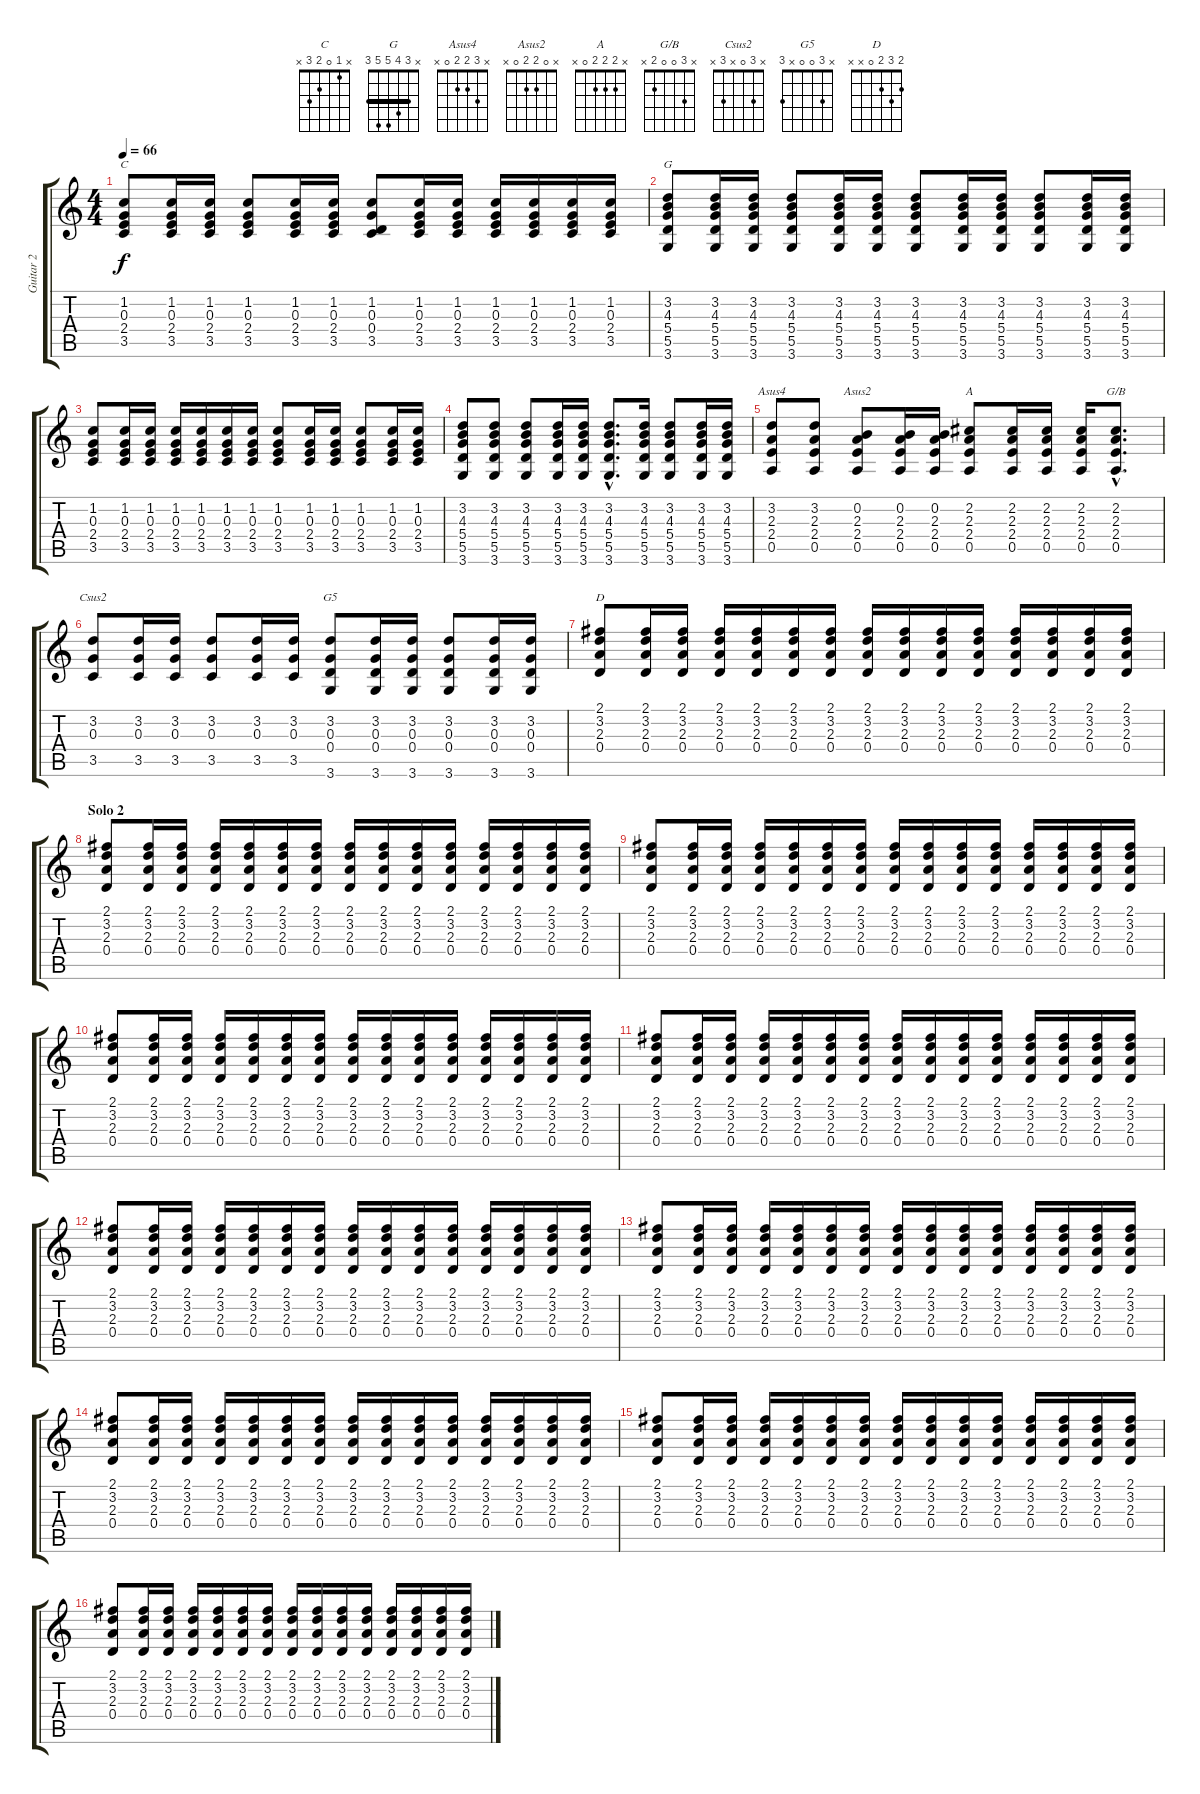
\track ("Guitar 2" "Guitar 2") {instrument electricguitarclean}
\staff {score tabs}
\tuning (E4 B3 G3 D3 A2 E2) {hide}
\chord ("C" x 1 0 2 3 x)
\chord ("G" x 3 4 5 5 3) {barre 3}
\chord ("Asus4" x 3 2 2 0 x)
\chord ("Asus2" x 0 2 2 0 x)
\chord ("A" x 2 2 2 0 x)
\chord ("G/B" x 3 0 0 2 x)
\chord ("Csus2" x 3 0 x 3 x)
\chord ("G5" x 3 0 0 x 3)
\chord ("D" 2 3 2 0 x x)
\ts (4 4)
\tempo 66
\clef g2
\ks c
(1.2 0.3 2.4 3.5).8{ch "C" dy f} (1.2 0.3 2.4 3.5).16 (1.2 0.3 2.4 3.5).16 (1.2 0.3 2.4 3.5).8 (1.2 0.3 2.4 3.5).16 (1.2 0.3 2.4 3.5).16 (1.2 0.3 0.4 3.5).8 (1.2 0.3 2.4 3.5).16 (1.2 0.3 2.4 3.5).16 (1.2 0.3 2.4 3.5).16 (1.2 0.3 2.4 3.5).16 (1.2 0.3 2.4 3.5).16 (1.2 0.3 2.4 3.5).16 |
(3.2 4.3 5.4 5.5 3.6).8{ch "G"} (3.2 4.3 5.4 5.5 3.6).16 (3.2 4.3 5.4 5.5 3.6).16 (3.2 4.3 5.4 5.5 3.6).8 (3.2 4.3 5.4 5.5 3.6).16 (3.2 4.3 5.4 5.5 3.6).16 (3.2 4.3 5.4 5.5 3.6).8 (3.2 4.3 5.4 5.5 3.6).16 (3.2 4.3 5.4 5.5 3.6).16 (3.2 4.3 5.4 5.5 3.6).8 (3.2 4.3 5.4 5.5 3.6).16 (3.2 4.3 5.4 5.5 3.6).16 |
(1.2 0.3 2.4 3.5).8 (1.2 0.3 2.4 3.5).16 (1.2 0.3 2.4 3.5).16 (1.2 0.3 2.4 3.5).16 (1.2 0.3 2.4 3.5).16 (1.2 0.3 2.4 3.5).16 (1.2 0.3 2.4 3.5).16 (1.2 0.3 2.4 3.5).8 (1.2 0.3 2.4 3.5).16 (1.2 0.3 2.4 3.5).16 (1.2 0.3 2.4 3.5).8 (1.2 0.3 2.4 3.5).16 (1.2 0.3 2.4 3.5).16 |
(3.2 4.3 5.4 5.5 3.6).8 (3.2 4.3 5.4 5.5 3.6).8 (3.2 4.3 5.4 5.5 3.6).8 (3.2 4.3 5.4 5.5 3.6).16 (3.2 4.3 5.4 5.5 3.6).16 (3.2{hac} 4.3{hac} 5.4{hac} 5.5{hac} 3.6{hac}).8{d} (3.2 4.3 5.4 5.5 3.6).16 (3.2 4.3 5.4 5.5 3.6).8 (3.2 4.3 5.4 5.5 3.6).16 (3.2 4.3 5.4 5.5 3.6).16 |
(3.2 2.3 2.4 0.5).8{ch "Asus4"} (3.2 2.3 2.4 0.5).8 (0.2 2.3 2.4 0.5).8{ch "Asus2"} (0.2 2.3 2.4 0.5).16 (0.2 2.3 2.4 0.5).16 (2.2 2.3 2.4 0.5).8{ch "A"} (2.2 2.3 2.4 0.5).16 (2.2 2.3 2.4 0.5).16 (2.2 2.3 2.4 0.5).16 (2.2{hac} 2.3{hac} 2.4{hac} 0.5{hac}).8{d ch "G/B"} |
(3.2 0.3 3.5).8{ch "Csus2"} (3.2 0.3 3.5).16 (3.2 0.3 3.5).16 (3.2 0.3 3.5).8 (3.2 0.3 3.5).16 (3.2 0.3 3.5).16 (3.2 0.3 0.4 3.6).8{ch "G5"} (3.2 0.3 0.4 3.6).16 (3.2 0.3 0.4 3.6).16 (3.2 0.3 0.4 3.6).8 (3.2 0.3 0.4 3.6).16 (3.2 0.3 0.4 3.6).16 |
(2.1 3.2 2.3 0.4).8{ch "D"} (2.1 3.2 2.3 0.4).16 (2.1 3.2 2.3 0.4).16 (2.1 3.2 2.3 0.4).16 (2.1 3.2 2.3 0.4).16 (2.1 3.2 2.3 0.4).16 (2.1 3.2 2.3 0.4).16 (2.1 3.2 2.3 0.4).16 (2.1 3.2 2.3 0.4).16 (2.1 3.2 2.3 0.4).16 (2.1 3.2 2.3 0.4).16 (2.1 3.2 2.3 0.4).16 (2.1 3.2 2.3 0.4).16 (2.1 3.2 2.3 0.4).16 (2.1 3.2 2.3 0.4).16 |
\section ("" "Solo 2")
(2.1 3.2 2.3 0.4).8{volume 8} (2.1 3.2 2.3 0.4).16 (2.1 3.2 2.3 0.4).16 (2.1 3.2 2.3 0.4).16 (2.1 3.2 2.3 0.4).16 (2.1 3.2 2.3 0.4).16 (2.1 3.2 2.3 0.4).16 (2.1 3.2 2.3 0.4).16 (2.1 3.2 2.3 0.4).16 (2.1 3.2 2.3 0.4).16 (2.1 3.2 2.3 0.4).16 (2.1 3.2 2.3 0.4).16 (2.1 3.2 2.3 0.4).16 (2.1 3.2 2.3 0.4).16 (2.1 3.2 2.3 0.4).16 |
(2.1 3.2 2.3 0.4).8 (2.1 3.2 2.3 0.4).16 (2.1 3.2 2.3 0.4).16 (2.1 3.2 2.3 0.4).16 (2.1 3.2 2.3 0.4).16 (2.1 3.2 2.3 0.4).16 (2.1 3.2 2.3 0.4).16 (2.1 3.2 2.3 0.4).16 (2.1 3.2 2.3 0.4).16 (2.1 3.2 2.3 0.4).16 (2.1 3.2 2.3 0.4).16 (2.1 3.2 2.3 0.4).16 (2.1 3.2 2.3 0.4).16 (2.1 3.2 2.3 0.4).16 (2.1 3.2 2.3 0.4).16 |
(2.1 3.2 2.3 0.4).8 (2.1 3.2 2.3 0.4).16 (2.1 3.2 2.3 0.4).16 (2.1 3.2 2.3 0.4).16 (2.1 3.2 2.3 0.4).16 (2.1 3.2 2.3 0.4).16 (2.1 3.2 2.3 0.4).16 (2.1 3.2 2.3 0.4).16 (2.1 3.2 2.3 0.4).16 (2.1 3.2 2.3 0.4).16 (2.1 3.2 2.3 0.4).16 (2.1 3.2 2.3 0.4).16 (2.1 3.2 2.3 0.4).16 (2.1 3.2 2.3 0.4).16 (2.1 3.2 2.3 0.4).16 |
(2.1 3.2 2.3 0.4).8 (2.1 3.2 2.3 0.4).16 (2.1 3.2 2.3 0.4).16 (2.1 3.2 2.3 0.4).16 (2.1 3.2 2.3 0.4).16 (2.1 3.2 2.3 0.4).16 (2.1 3.2 2.3 0.4).16 (2.1 3.2 2.3 0.4).16 (2.1 3.2 2.3 0.4).16 (2.1 3.2 2.3 0.4).16 (2.1 3.2 2.3 0.4).16 (2.1 3.2 2.3 0.4).16 (2.1 3.2 2.3 0.4).16 (2.1 3.2 2.3 0.4).16 (2.1 3.2 2.3 0.4).16 |
(2.1 3.2 2.3 0.4).8 (2.1 3.2 2.3 0.4).16 (2.1 3.2 2.3 0.4).16 (2.1 3.2 2.3 0.4).16 (2.1 3.2 2.3 0.4).16 (2.1 3.2 2.3 0.4).16 (2.1 3.2 2.3 0.4).16 (2.1 3.2 2.3 0.4).16 (2.1 3.2 2.3 0.4).16 (2.1 3.2 2.3 0.4).16 (2.1 3.2 2.3 0.4).16 (2.1 3.2 2.3 0.4).16 (2.1 3.2 2.3 0.4).16 (2.1 3.2 2.3 0.4).16 (2.1 3.2 2.3 0.4).16 |
(2.1 3.2 2.3 0.4).8 (2.1 3.2 2.3 0.4).16 (2.1 3.2 2.3 0.4).16 (2.1 3.2 2.3 0.4).16 (2.1 3.2 2.3 0.4).16 (2.1 3.2 2.3 0.4).16 (2.1 3.2 2.3 0.4).16 (2.1 3.2 2.3 0.4).16 (2.1 3.2 2.3 0.4).16 (2.1 3.2 2.3 0.4).16 (2.1 3.2 2.3 0.4).16 (2.1 3.2 2.3 0.4).16 (2.1 3.2 2.3 0.4).16 (2.1 3.2 2.3 0.4).16 (2.1 3.2 2.3 0.4).16 |
(2.1 3.2 2.3 0.4).8 (2.1 3.2 2.3 0.4).16 (2.1 3.2 2.3 0.4).16 (2.1 3.2 2.3 0.4).16 (2.1 3.2 2.3 0.4).16 (2.1 3.2 2.3 0.4).16 (2.1 3.2 2.3 0.4).16 (2.1 3.2 2.3 0.4).16 (2.1 3.2 2.3 0.4).16 (2.1 3.2 2.3 0.4).16 (2.1 3.2 2.3 0.4).16 (2.1 3.2 2.3 0.4).16 (2.1 3.2 2.3 0.4).16 (2.1 3.2 2.3 0.4).16 (2.1 3.2 2.3 0.4).16 |
(2.1 3.2 2.3 0.4).8 (2.1 3.2 2.3 0.4).16 (2.1 3.2 2.3 0.4).16 (2.1 3.2 2.3 0.4).16 (2.1 3.2 2.3 0.4).16 (2.1 3.2 2.3 0.4).16 (2.1 3.2 2.3 0.4).16 (2.1 3.2 2.3 0.4).16 (2.1 3.2 2.3 0.4).16 (2.1 3.2 2.3 0.4).16 (2.1 3.2 2.3 0.4).16 (2.1 3.2 2.3 0.4).16 (2.1 3.2 2.3 0.4).16 (2.1 3.2 2.3 0.4).16 (2.1 3.2 2.3 0.4).16 |
(2.1 3.2 2.3 0.4).8 (2.1 3.2 2.3 0.4).16 (2.1 3.2 2.3 0.4).16 (2.1 3.2 2.3 0.4).16 (2.1 3.2 2.3 0.4).16 (2.1 3.2 2.3 0.4).16 (2.1 3.2 2.3 0.4).16 (2.1 3.2 2.3 0.4).16 (2.1 3.2 2.3 0.4).16 (2.1 3.2 2.3 0.4).16 (2.1 3.2 2.3 0.4).16 (2.1 3.2 2.3 0.4).16 (2.1 3.2 2.3 0.4).16 (2.1 3.2 2.3 0.4).16 (2.1 3.2 2.3 0.4).16
